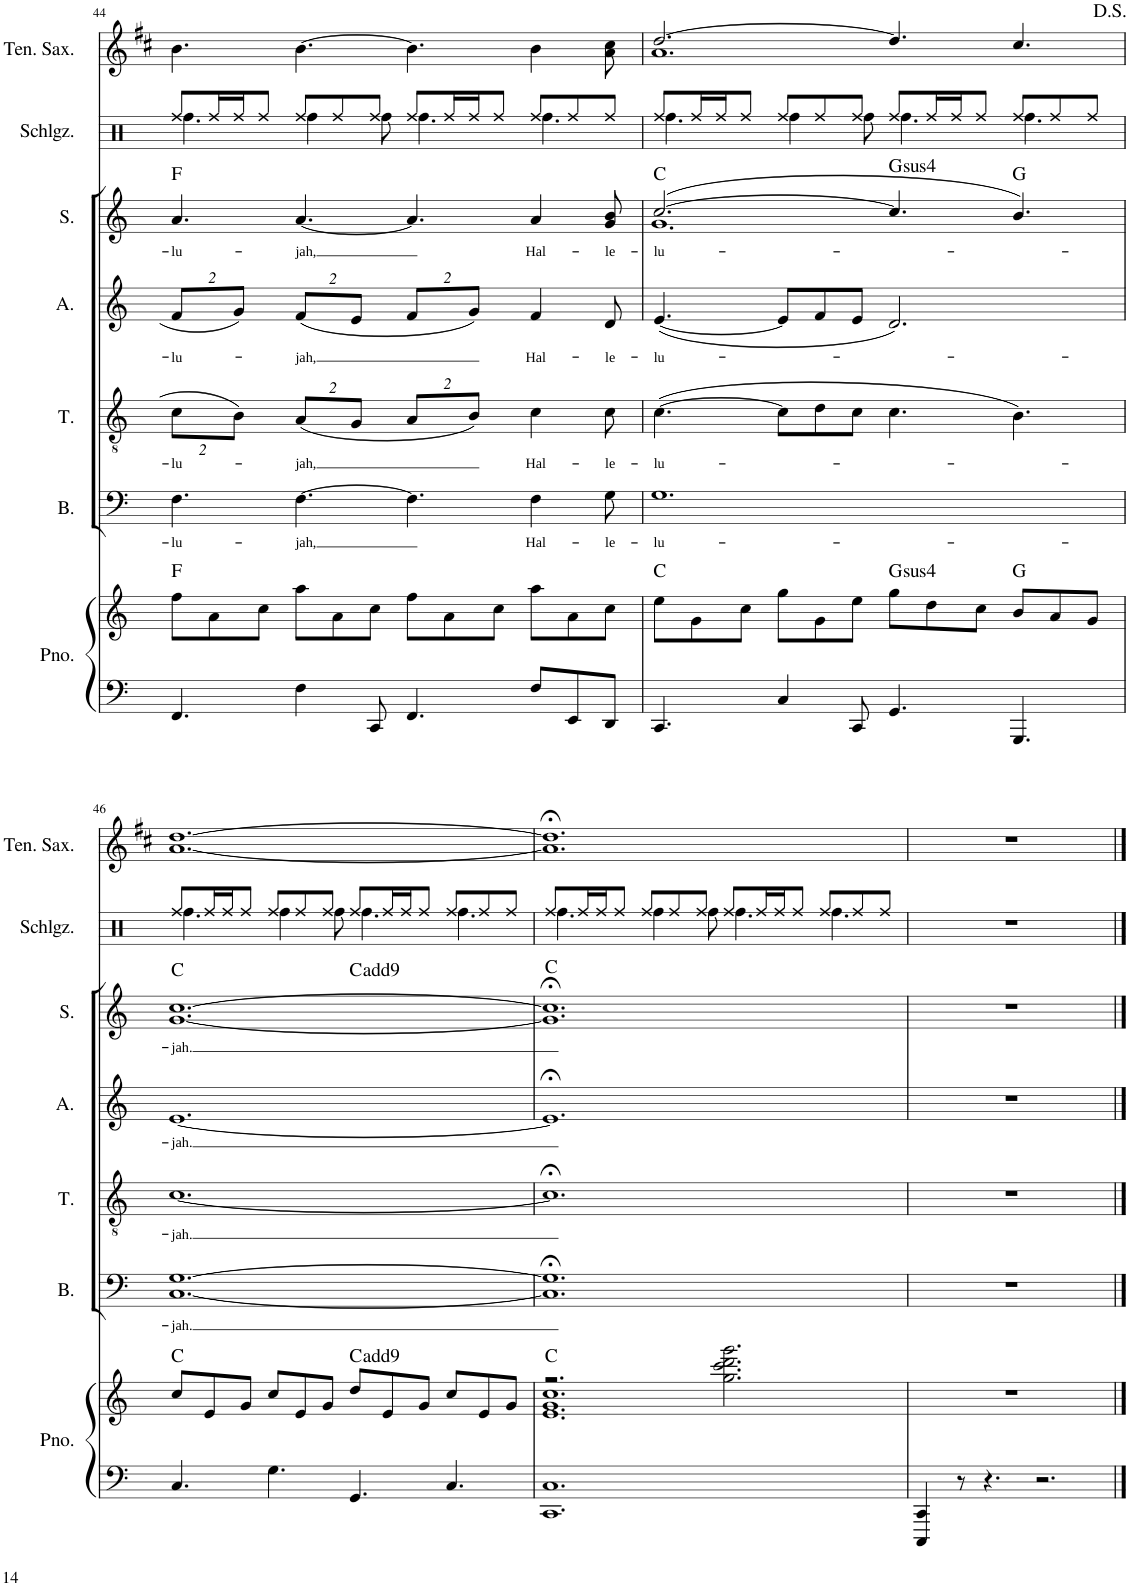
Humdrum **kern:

**kern	**kern	**harte	**kern	**text	**kern	**text	**kern	**text	**kern	**text	**harte	**kern	**kern
*part7	*part7	*part7	*part6	*part6	*part5	*part5	*part4	*part4	*part3	*part3	*part3	*part2	*part1
*staff8	*staff7	*	*staff6	*staff6	*staff5	*staff5	*staff4	*staff4	*staff3	*staff3	*	*staff2	*staff1
*I"Piano	*	*	*I"Bass	*	*I"Tenor	*	*I"Alto	*	*I"Soprano	*	*	*I"Schlagzeug	*I"Tenor Saxophone
*I'Pno.	*	*	*I'B.	*	*I'T.	*	*I'A.	*	*I'S.	*	*	*I'Schlgz.	*I'Ten. Sax.
!!LO:PB:g=z
*clefF4	*clefG2	*	*clefF4	*	*clefGv2	*	*clefG2	*	*clefG2	*	*	*clefX	*clefG2
*	*	*	*	*	*Trd7c12	*	*	*	*	*	*	*	*Trd1c2
*k[]	*k[]	*	*k[]	*	*k[]	*	*k[]	*	*k[]	*	*	*k[]	*k[f#c#]
*C:	*C:	*	*C:	*	*C:	*	*C:	*	*C:	*	*	*	*D:
*M12/8	*M12/8	*	*M12/8	*	*M12/8	*	*M12/8	*	*M12/8	*	*	*M12/8	*M12/8
=44	=44	=44	=44	=44	=44	=44	=44	=44	=44	=44	=44	=44	=44
!	!	!	!	!LO:LY:b	!	!	!	!	!	!	!	!	!
*	*	*	*	*	*Xbrackettup	*	*	*	*	*	*	*	*
!	!	!	!	!	!	!LO:LY:b	!	!	!	!	!	!	!
*	*	*	*	*	*	*	*Xbrackettup	*	*	*	*	*	*
!	!	!	!	!	!	!	!	!LO:LY:b	!	!LO:LY:b	!	!	!
*	*	*	*	*	*	*	*	*	*	*	*	*^	*
4.FF/	8ff\L	F:maj	4.F\	-lu-	16%3c\L	-lu-	16%3f/L	-lu-	4.a/	-lu-	F:maj	8Rff/L	4.Rff\	4.b\
.	8a\	.	.	.	.	.	.	.	.	.	.	16Rff/L	.	.
.	.	.	.	.	16%3B\J	.	16%3g/J	.	.	.	.	16Rff/J	.	.
.	8cc\J	.	.	.	.	.	.	.	.	.	.	8Rff/J	.	.
!	!	!	!	!LO:LY:b	!	!LO:LY:b	!	!LO:LY:b	!	!LO:LY:b	!	!	!	!
4F\	8aa\L	.	[>4.F\	-jah,	(16%3A/L	-jah,	(16%3f/L	-jah,	[<4.a/	-jah,	.	8Rff/L	4Rff\	[>4.b\
.	8a\	.	.	.	.	.	.	.	.	.	.	8Rff/	.	.
.	.	.	.	.	16%3G/J	.	16%3e/J	.	.	.	.	.	.	.
8CC/	8cc\J	.	.	.	.	.	.	.	.	.	.	8Rff/J	8Rff\	.
4.FF/	8ff\L	.	4.F\]	.	16%3A/L	.	16%3f/L	.	4.a/]	.	.	8Rff/L	4.Rff\	4.b\]
.	8a\	.	.	.	.	.	.	.	.	.	.	16Rff/L	.	.
.	.	.	.	.	16%3B/J)	.	16%3g/J)	.	.	.	.	16Rff/J	.	.
.	8cc\J	.	.	.	.	.	.	.	.	.	.	8Rff/J	.	.
!	!	!	!	!LO:LY:b	!	!LO:LY:b	!	!LO:LY:b	!	!LO:LY:b	!	!	!	!
8F/L	8aa\L	.	4F\	Hal-	4c\	Hal-	4f/	Hal-	4a/	Hal-	.	8Rff/L	4.Rff\	4b\
8EE/	8a\	.	.	.	.	.	.	.	.	.	.	8Rff/	.	.
!	!	!	!	!LO:LY:b	!	!LO:LY:b	!	!LO:LY:b	!	!LO:LY:b	!	!	!	!
8DD/J	8cc\J	.	8G\	-le-	8c\	-le-	8d/	-le-	8g/ 8b/	-le-	.	8Rff/J	.	8a\ 8cc#\
=45	=45	=45	=45	=45	=45	=45	=45	=45	=45	=45	=45	=45	=45	=45
!	!	!	!	!LO:LY:b	!	!LO:LY:b	!	!LO:LY:b	!	!LO:LY:b	!	!	!	!
*	*	*	*	*	*	*	*	*	*^	*	*	*	*	*^
4.CC/	8ee\L	C:maj	1.G	-lu-	([>4.c\	-lu-	([<4.e/	-lu-	([>2.cc/	1.g	-lu-	C:maj	8Rff/L	4.Rff\	[>2.dd/	1.a
.	8g\	.	.	.	.	.	.	.	.	.	.	.	16Rff/L	.	.	.
.	.	.	.	.	.	.	.	.	.	.	.	.	16Rff/J	.	.	.
.	8cc\J	.	.	.	.	.	.	.	.	.	.	.	8Rff/J	.	.	.
4C/	8gg\L	.	.	.	8c\L]	.	8e/L]	.	.	.	.	.	8Rff/L	4Rff\	.	.
.	8g\	.	.	.	8d\	.	8f/	.	.	.	.	.	8Rff/	.	.	.
8CC/	8ee\J	.	.	.	8c\J	.	8e/J	.	.	.	.	.	8Rff/J	8Rff\	.	.
!	!	!LO:H:kt=4	!	!	!	!	!	!	!	!	!	!LO:H:kt=4	!	!	!	!
4.GG/	8gg\L	G:sus4	.	.	4.c\	.	2.d/)	.	4.cc/]	.	.	G:sus4	8Rff/L	4.Rff\	4.dd/]	.
.	8dd\	.	.	.	.	.	.	.	.	.	.	.	16Rff/L	.	.	.
.	.	.	.	.	.	.	.	.	.	.	.	.	16Rff/J	.	.	.
.	8cc\J	.	.	.	.	.	.	.	.	.	.	.	8Rff/J	.	.	.
4.GGG/	8b/L	G:maj	.	.	4.B\)	.	.	.	4.b/)	.	.	G:maj	8Rff/L	4.Rff\	4.cc#/	.
.	8a/	.	.	.	.	.	.	.	.	.	.	.	8Rff/	.	.	.
.	8g/J	.	.	.	.	.	.	.	.	.	.	.	8Rff/J	.	.	.
*	*	*	*	*	*	*	*	*	*	*	*	*	*	*	*v	*v
!!LO:LB:g=z
=46	=46	=46	=46	=46	=46	=46	=46	=46	=46	=46	=46	=46	=46	=46	=46
!	!	!	!	!LO:LY:b	!	!LO:LY:b	!	!LO:LY:b	!	!	!LO:LY:b	!	!	!	!
4.C/	8cc/L	C:maj	[<1.C [>1.G	-jah.	[<1.c	-jah.	[<1.e	-jah.	[<1.g [>1.cc	2.ryy	-jah.	C:maj	8Rff/L	4.Rff\	[<1.a [>1.dd
.	8e/	.	.	.	.	.	.	.	.	.	.	.	16Rff/L	.	.
.	.	.	.	.	.	.	.	.	.	.	.	.	16Rff/J	.	.
.	8g/J	.	.	.	.	.	.	.	.	.	.	.	8Rff/J	.	.
4.G\	8cc/L	.	.	.	.	.	.	.	.	.	.	.	8Rff/L	4Rff\	.
.	8e/	.	.	.	.	.	.	.	.	.	.	.	8Rff/	.	.
.	8g/J	.	.	.	.	.	.	.	.	.	.	.	8Rff/J	8Rff\	.
4.GG/	8dd/L	C:maj(9)	.	.	.	.	.	.	.	2.ryy	.	C:maj(9)	8Rff/L	4.Rff\	.
.	8e/	.	.	.	.	.	.	.	.	.	.	.	16Rff/L	.	.
.	.	.	.	.	.	.	.	.	.	.	.	.	16Rff/J	.	.
.	8g/J	.	.	.	.	.	.	.	.	.	.	.	8Rff/J	.	.
4.C/	8cc/L	.	.	.	.	.	.	.	.	.	.	.	8Rff/L	4.Rff\	.
.	8e/	.	.	.	.	.	.	.	.	.	.	.	8Rff/	.	.
.	8g/J	.	.	.	.	.	.	.	.	.	.	.	8Rff/J	.	.
*	*	*	*	*	*	*	*	*	*v	*v	*	*	*	*	*
=47	=47	=47	=47	=47	=47	=47	=47	=47	=47	=47	=47	=47	=47	=47
*	*^	*	*	*	*	*	*	*	*	*	*	*	*	*
1.CC 1.C	2.r	1.e 1.g 1.cc	C:maj	1.C];< 1.G];<	.	1.c;<]	.	1.e;<]	.	1.g];< 1.cc];<	.	C:maj	8Rff/L	4.Rff\	1.a];< 1.dd];<
.	.	.	.	.	.	.	.	.	.	.	.	.	16Rff/L	.	.
.	.	.	.	.	.	.	.	.	.	.	.	.	16Rff/J	.	.
.	.	.	.	.	.	.	.	.	.	.	.	.	8Rff/J	.	.
.	.	.	.	.	.	.	.	.	.	.	.	.	8Rff/L	4Rff\	.
.	.	.	.	.	.	.	.	.	.	.	.	.	8Rff/	.	.
.	.	.	.	.	.	.	.	.	.	.	.	.	8Rff/J	8Rff\	.
.	2.gg\ 2.ccc\ 2.ddd\ 2.ggg\	.	.	.	.	.	.	.	.	.	.	.	8Rff/L	4.Rff\	.
.	.	.	.	.	.	.	.	.	.	.	.	.	16Rff/L	.	.
.	.	.	.	.	.	.	.	.	.	.	.	.	16Rff/J	.	.
.	.	.	.	.	.	.	.	.	.	.	.	.	8Rff/J	.	.
.	.	.	.	.	.	.	.	.	.	.	.	.	8Rff/L	4.Rff\	.
.	.	.	.	.	.	.	.	.	.	.	.	.	8Rff/	.	.
.	.	.	.	.	.	.	.	.	.	.	.	.	8Rff/J	.	.
*	*v	*v	*	*	*	*	*	*	*	*	*	*	*v	*v	*
=48	=48	=48	=48	=48	=48	=48	=48	=48	=48	=48	=48	=48	=48
4CCC/ 4CC/	1.r	.	1.r	.	1.r	.	1.r	.	1.r	.	.	1.r	1.r
8r	.	.	.	.	.	.	.	.	.	.	.	.	.
4.r	.	.	.	.	.	.	.	.	.	.	.	.	.
2.r	.	.	.	.	.	.	.	.	.	.	.	.	.
==	==	==	==	==	==	==	==	==	==	==	==	==	==
*-	*-	*-	*-	*-	*-	*-	*-	*-	*-	*-	*-	*-	*-
